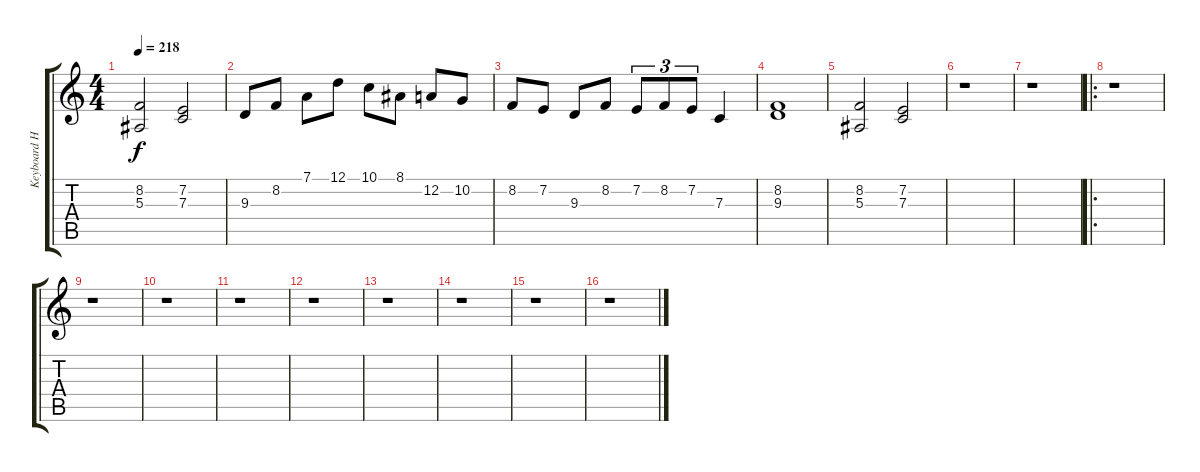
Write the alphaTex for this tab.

\track ("Keyboard Harmonies" "Keyboard H") {instrument fx8scifi}
\staff {score tabs}
\tuning (D4 A3 F3 C3 G2 D2) {hide}
\ts (4 4)
\tempo 218
\clef g2
\ks c
(8.2 5.3).2{dy f} (7.2 7.3).2 |
9.3.8 8.2.8 7.1.8 12.1.8 10.1.8 8.1.8 12.2.8 10.2.8 |
8.2.8 7.2.8 9.3.8 8.2.8 7.2.8{tu (3 2)} 8.2.8{tu (3 2)} 7.2.8{tu (3 2)} 7.3.4 |
(8.2 9.3).1 |
(8.2 5.3).2 (7.2 7.3).2 |
r.1 |
r.1 |
\ro
r.1 |
r.1 |
r.1 |
r.1 |
r.1 |
r.1 |
r.1 |
r.1 |
r.1
